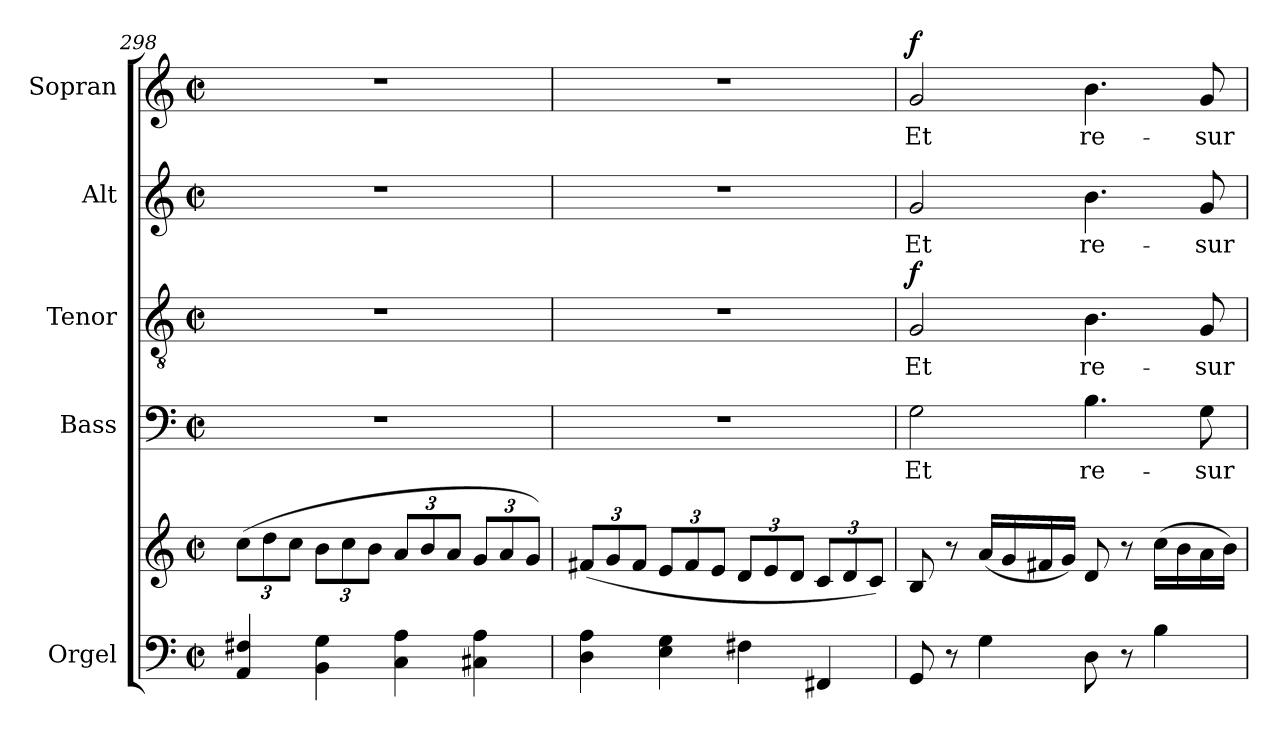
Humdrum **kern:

**kern	**kern	**kern	**text	**kern	**text	**dynam	**kern	**text	**kern	**text	**dynam
*part5	*part5	*part4	*part4	*part3	*part3	*part3	*part2	*part2	*part1	*part1	*part1
*staff6	*staff5	*staff4	*staff4	*staff3	*staff3	*staff3	*staff2	*staff2	*staff1	*staff1	*staff1
*I"Orgel	*	*I"Bass	*	*I"Tenor	*	*	*I"Alt	*	*I"Sopran	*	*
*I'Org.	*	*I'B.	*	*I'T.	*	*	*I'A.	*	*I'S.	*	*
!!LO:LB:g=z
*clefF4	*clefG2	*clefF4	*	*clefGv2	*	*	*clefG2	*	*clefG2	*	*
*k[]	*k[]	*k[]	*	*k[]	*	*	*k[]	*	*k[]	*	*
*C:	*C:	*C:	*	*C:	*	*	*C:	*	*C:	*	*
*M2/2	*M2/2	*M2/2	*	*M2/2	*	*	*M2/2	*	*M2/2	*	*
*met(c|)	*met(c|)	*met(c|)	*	*met(c|)	*	*	*met(c|)	*	*met(c|)	*	*
*	*Xbrackettup	*	*	*	*	*	*	*	*	*	*
=298	=298	=298	=298	=298	=298	=298	=298	=298	=298	=298	=298
4AA/ 4F#X/	(>12cc\L	1r	.	1r	.	.	1r	.	1r	.	.
.	12dd\	.	.	.	.	.	.	.	.	.	.
.	12cc\J	.	.	.	.	.	.	.	.	.	.
4BB\ 4G\	12b\L	.	.	.	.	.	.	.	.	.	.
.	12cc\	.	.	.	.	.	.	.	.	.	.
.	12b\J	.	.	.	.	.	.	.	.	.	.
4C\ 4A\	12a/L	.	.	.	.	.	.	.	.	.	.
.	12b/	.	.	.	.	.	.	.	.	.	.
.	12a/J	.	.	.	.	.	.	.	.	.	.
4C#X\ 4A\	12g/L	.	.	.	.	.	.	.	.	.	.
.	12a/	.	.	.	.	.	.	.	.	.	.
.	12g/J)	.	.	.	.	.	.	.	.	.	.
=299	=299	=299	=299	=299	=299	=299	=299	=299	=299	=299	=299
4D\ 4A\	(<12f#X/L	1r	.	1r	.	.	1r	.	1r	.	.
.	12g/	.	.	.	.	.	.	.	.	.	.
.	12f#/J	.	.	.	.	.	.	.	.	.	.
4E\ 4G\	12e/L	.	.	.	.	.	.	.	.	.	.
.	12f#/	.	.	.	.	.	.	.	.	.	.
.	12e/J	.	.	.	.	.	.	.	.	.	.
4F#X\	12d/L	.	.	.	.	.	.	.	.	.	.
.	12e/	.	.	.	.	.	.	.	.	.	.
.	12d/J	.	.	.	.	.	.	.	.	.	.
4FF#X/	12c/L	.	.	.	.	.	.	.	.	.	.
.	12d/	.	.	.	.	.	.	.	.	.	.
.	12c/J)	.	.	.	.	.	.	.	.	.	.
=300	=300	=300	=300	=300	=300	=300	=300	=300	=300	=300	=300
!	!	!	!LO:LY:b	!	!LO:LY:b	!LO:DY:a	!	!LO:LY:b	!	!LO:LY:b	!LO:DY:a
8GG/	8B/	2G\	Et	2G/	Et	f	2g/	Et	2g/	Et	f
8r	8r	.	.	.	.	.	.	.	.	.	.
4G\	(<16a/LL	.	.	.	.	.	.	.	.	.	.
.	16g/	.	.	.	.	.	.	.	.	.	.
.	16f#X/	.	.	.	.	.	.	.	.	.	.
.	16g/JJ)	.	.	.	.	.	.	.	.	.	.
!	!	!	!LO:LY:b	!	!LO:LY:b	!	!	!LO:LY:b	!	!LO:LY:b	!
8D\	8d/	4.B\	re-	4.B\	re-	.	4.b\	re-	4.b\	re-	.
8r	8r	.	.	.	.	.	.	.	.	.	.
4B\	(>16cc\LL	.	.	.	.	.	.	.	.	.	.
.	16b\	.	.	.	.	.	.	.	.	.	.
!	!	!	!LO:LY:b	!	!LO:LY:b	!	!	!LO:LY:b	!	!LO:LY:b	!
.	16a\	8G\	-sur-	8G/	-sur-	.	8g/	-sur-	8g/	-sur-	.
.	16b\JJ)	.	.	.	.	.	.	.	.	.	.
=	=	=	=	=	=	=	=	=	=	=	=
*-	*-	*-	*-	*-	*-	*-	*-	*-	*-	*-	*-
